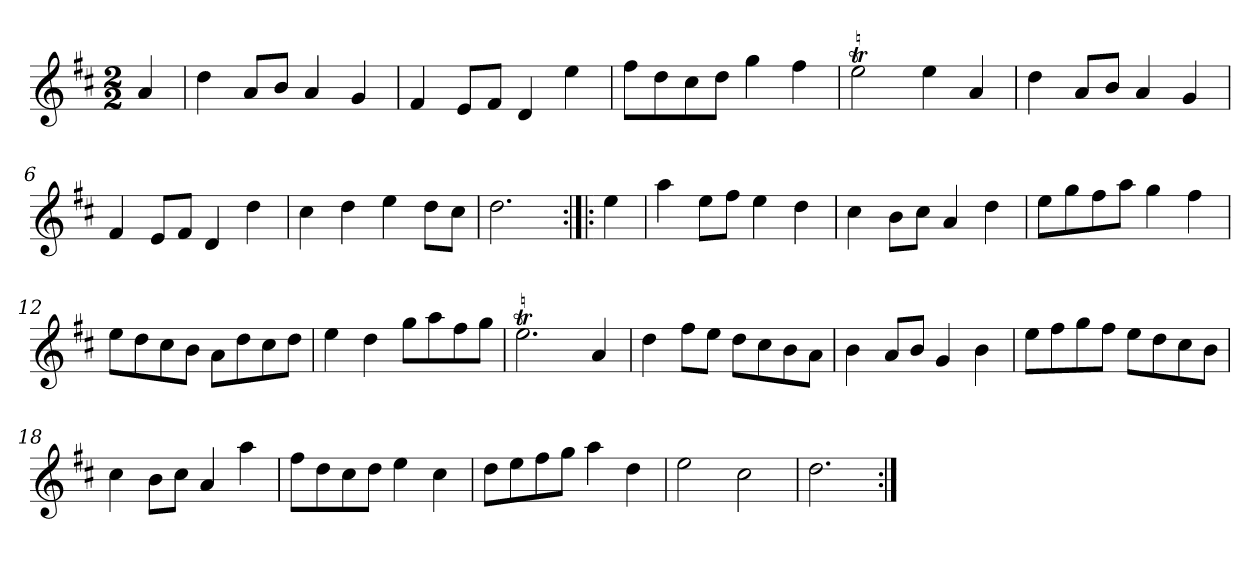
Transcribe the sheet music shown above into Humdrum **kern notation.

**kern
*part1
*staff1
*clefG2
*k[f#c#]
*D:
*M2/2
*MM142
=
4a
=1
4dd
8a/L
8b/J
4a
4g
=2
4f#
8e/L
8f#/J
4d
4ee
=3
8ff#\L
8dd\
8cc#\
8dd\J
4gg
4ff#
=4
2eet
4ee
4a
=5
4dd
8a/L
8b/J
4a
4g
=6
4f#
8e/L
8f#/J
4d
4dd
=7
4cc#
4dd
4ee
8dd\L
8cc#\J
=8
2.dd
=:|!|:
4ee
=9
4aa
8ee\L
8ff#\J
4ee
4dd
=10
4cc#
8b\L
8cc#\J
4a
4dd
=11
8ee\L
8gg\
8ff#\
8aa\J
4gg
4ff#
=12
8ee\L
8dd\
8cc#\
8b\J
8a\L
8dd\
8cc#\
8dd\J
=13
4ee
4dd
8gg\L
8aa\
8ff#\
8gg\J
=14
2.eet
4a
=15
4dd
8ff#\L
8ee\J
8dd\L
8cc#\
8b\
8a\J
=16
4b
8a/L
8b/J
4g
4b
=17
8ee\L
8ff#\
8gg\
8ff#\J
8ee\L
8dd\
8cc#\
8b\J
=18
4cc#
8b\L
8cc#\J
4a
4aa
=19
8ff#\L
8dd\
8cc#\
8dd\J
4ee
4cc#
=20
8dd\L
8ee\
8ff#\
8gg\J
4aa
4dd
=21
2ee
2cc#
=22
2.dd
=:|!
*-
